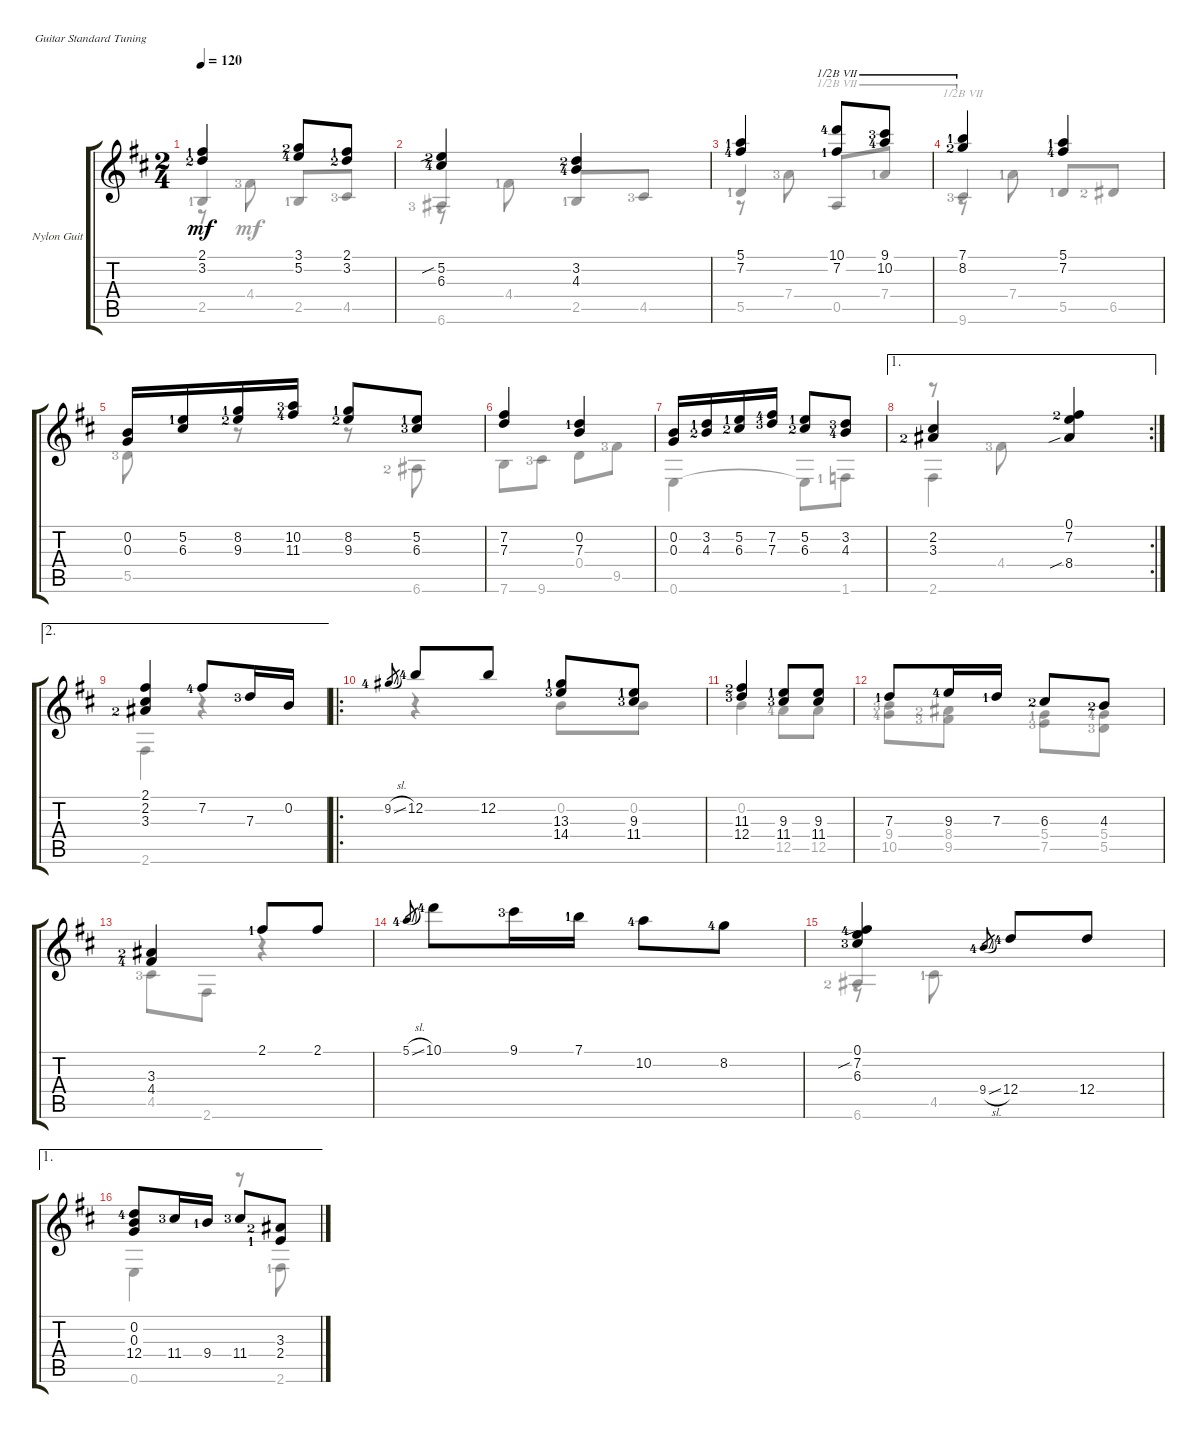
\defaultSystemsLayout 4
\bracketExtendMode groupsimilarinstruments
\firstSystemTrackNameOrientation horizontal
\otherSystemsTrackNameOrientation horizontal
\track ("Nylon Guitar" "Nylon Guit") {instrument acousticguitarsteel}
\staff {score tabs}
\tuning (E4 B3 G3 D3 A2 E2)
\voice
\ts (2 4)
\tempo 120
\clef g2
\ks d
(2.1{lf 2} 3.2{lf 3}).4{dy mf instrument acousticguitarsteel} (5.2{lf 5} 3.1{lf 3}).8 (2.1{lf 2} 3.2{lf 3}).8 |
(5.2{sib lf 3} 6.3{lf 5}).4 (3.2{lf 3} 4.3{lf 5}).4 |
(5.1{lf 2} 7.2{lf 5}).4 (7.2{lf 2} 10.1{lf 5}).8{barre (7 half)} (9.1{lf 4} 10.2{lf 5}).8{barre (7 half)} |
(8.2{lf 3} 7.1{lf 2}).4{barre (7 half)} (5.1{lf 2} 7.2{lf 5}).4 |
(0.2 0.3).16 (5.2{lf 2} 6.3).16 (8.2{lf 2} 9.3{lf 3}).16 (10.2{lf 4} 11.3{lf 5}).16 (8.2{lf 2} 9.3{lf 3}).8 (5.2{lf 2} 6.3{lf 4}).8 |
(7.2 7.3).4 (0.2 7.3{lf 2}).4 |
(0.2 0.3).16 (4.3{lf 3} 3.2{lf 2}).16 (5.2{lf 2} 6.3{lf 3}).16 (7.2{lf 5} 7.3{lf 4}).16 (5.2{lf 2} 6.3{lf 3}).8 (3.2{lf 4} 4.3{lf 5}).8 |
\ae 1
\rc 2
(2.2 3.3{lf 3}).4 (7.2{lf 3} 0.1 8.4{sib}).4 |
\ae 2
(2.1 2.2 3.3{lf 3}).4 7.2{lf 5}.8 7.3{lf 4}.16 0.2.16 |
\ro
9.2{sl lf 5}.8{gr} 12.2{lf 5}.8 12.2.8 (13.3{lf 2} 14.4{lf 4}).8 (9.3{lf 2} 11.4{lf 4}).8 |
(11.3{lf 3} 12.4{lf 4}).4 (9.3{lf 2} 11.4{lf 4}).8 (9.3 11.4).8 |
7.3{lf 2}.8 9.3{lf 5}.16 7.3{lf 2}.16 6.3{lf 3}.8 4.3{lf 3}.8 |
(3.3{lf 3} 4.4{lf 5}).4 2.1{lf 2}.8 2.1.8 |
5.1{sl lf 5}.8{gr} 10.1{lf 5}.8 9.1{lf 4}.16 7.1{lf 2}.16 10.2{lf 5}.8 8.2{lf 5}.8 |
(7.2{sib lf 5} 6.3{lf 4} 0.1).4 9.4{sl lf 5}.8{gr} 12.4{lf 5}.8 12.4.8 |
\ae 1
(12.4{lf 5} 0.2 0.3).8 11.4{lf 4}.16 9.4{lf 2}.16 11.4{lf 4}.8 (2.4{lf 2} 3.3{lf 3}).8
\voice
\clef g2
\ottava regular
\simile none
\ks d
2.5{lf 2}.4{dy mf beam invert} 2.5{lf 2}.8{beam invert} 4.5{lf 4}.8 |
6.6{lf 4}.4{beam invert} 2.5{lf 2}.8 4.5{lf 4}.8{beam invert} |
5.5{lf 2}.4{beam invert} 0.5.8{barre (7 half)} 7.4{lf 2}.8{barre (7 half) beam invert} |
9.6{lf 4}.4{barre (7 half) beam invert} 5.5{lf 2}.8{beam invert} 6.5{lf 3}.8 |
5.5{lf 4}.8 r.8 r.8 6.6{lf 3}.8 |
7.6.8 9.6{lf 4}.8 0.4.8 9.5{lf 4}.8 |
0.6.4 0.6{t}.8 1.6{lf 2}.8 |
r.8 4.4{lf 4}.8 |
2.6.4 r.4 |
r.4 0.2.8 0.2.8 |
0.2.4 12.5{lf 5}.8 12.5.8 |
(9.4{lf 4} 10.5{lf 5}).8 (9.5{lf 4} 8.4{lf 3}).8 (5.4{lf 2} 7.5{lf 4}).8 (5.5{lf 4} 5.4{lf 5}).8 |
4.5{lf 4}.8 2.6.8 r.4 |
|
6.6{lf 3}.4{beam invert} |
0.6.4 r.8 2.6{lf 2}.8
\voice
\clef g2
\ottava regular
\simile none
\ks d
r.8{dy mf} 4.4{lf 4}.8 |
r.8 4.4{lf 2}.8 |
r.8 7.4{lf 4}.8 |
r.8{barre (7 half)} 7.4{lf 2}.8 |
|
|
|
2.6.4 |
|
|
|
|
|
|
r.8 4.5{lf 2}.8 |
